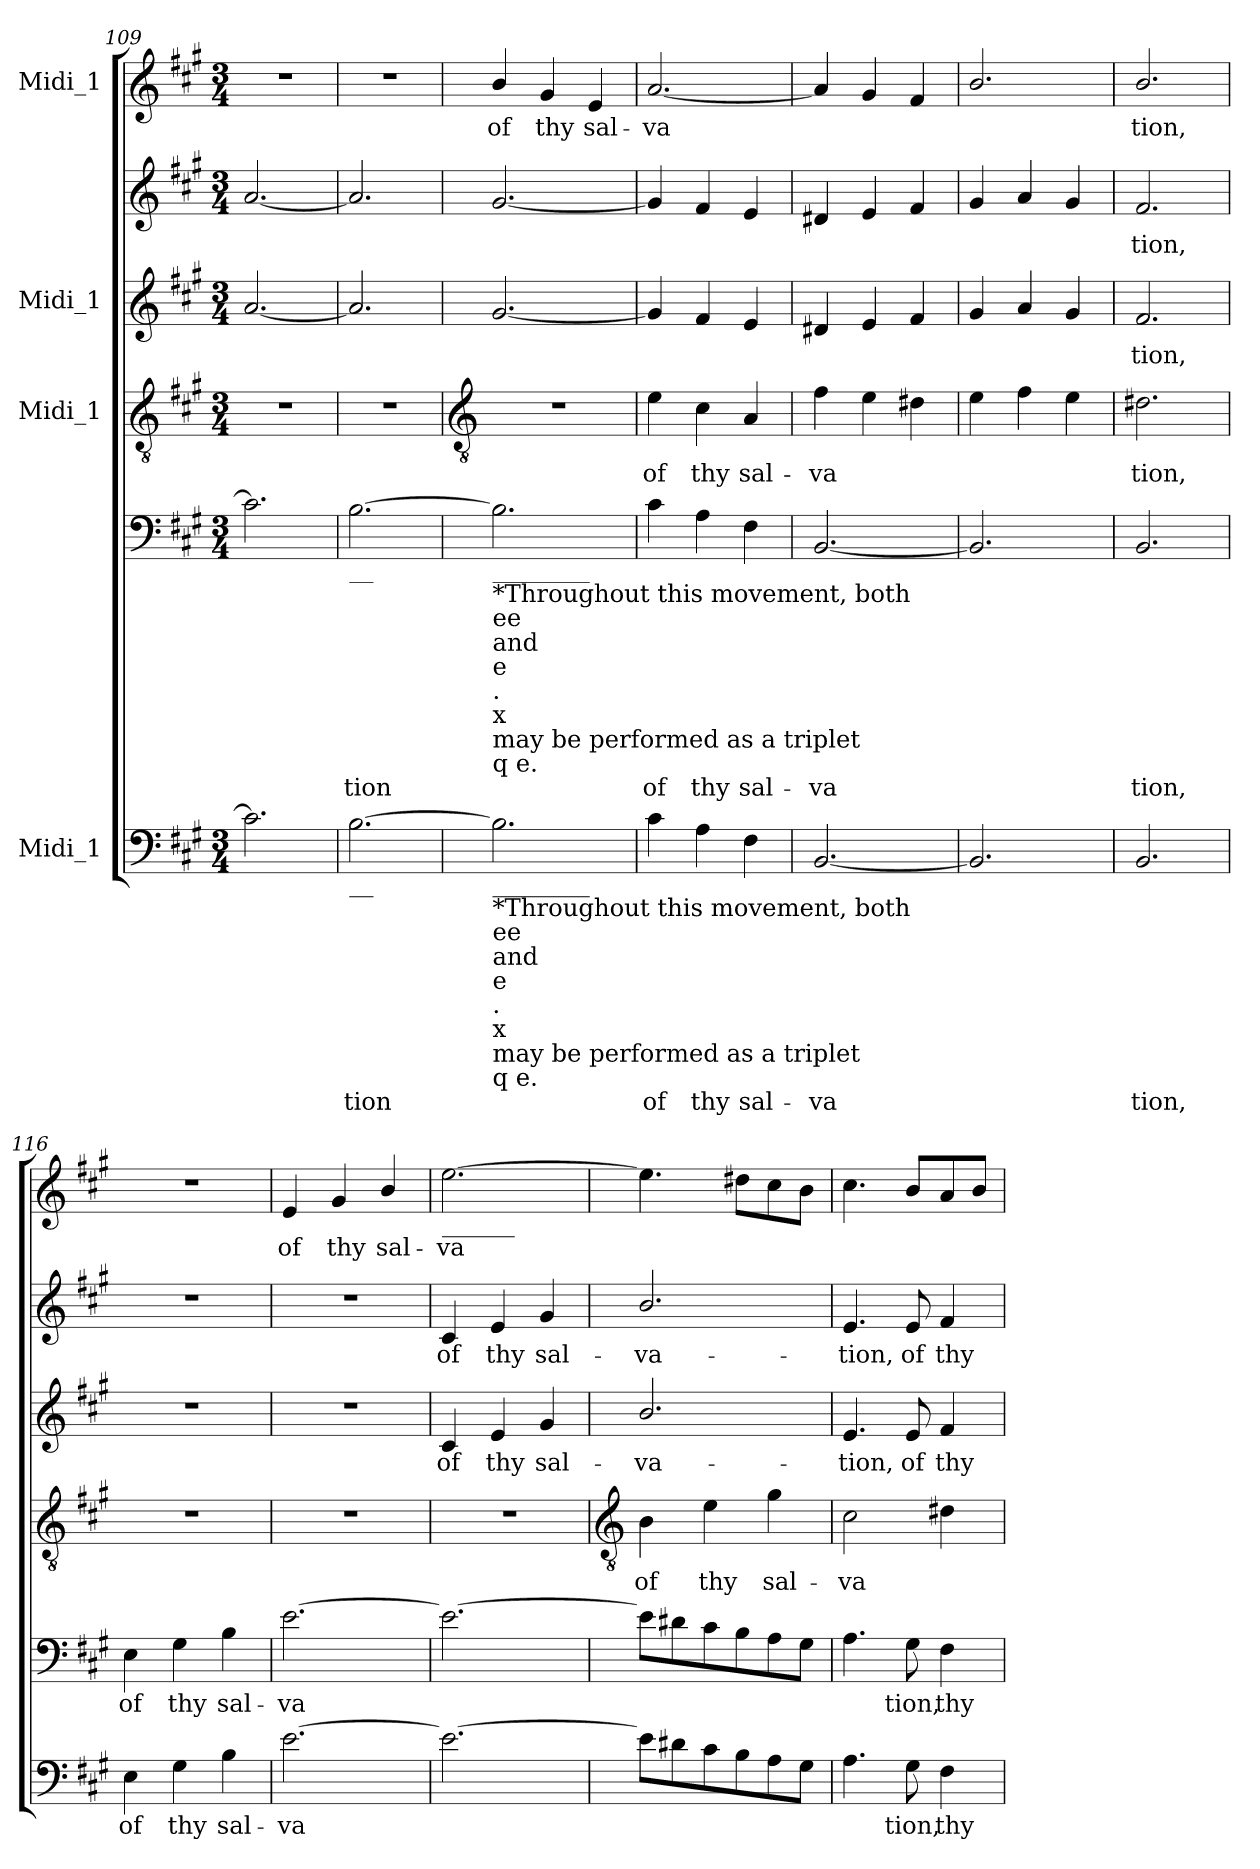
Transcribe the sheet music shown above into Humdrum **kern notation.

**kern	**text	**kern	**text	**kern	**text	**kern	**text	**kern	**text	**kern	**text
*part4	*part4	*part4	*part4	*part3	*part3	*part2	*part2	*part2	*part2	*part1	*part1
*staff6	*staff6	*staff5	*staff5	*staff4	*staff4	*staff3	*staff3	*staff2	*staff2	*staff1	*staff1
*I"Midi_1	*	*	*	*I"Midi_1	*	*I"Midi_1	*	*	*	*I"Midi_1	*
*	*	*clefF4	*	*clefGv2	*	*clefG2	*	*clefG2	*	*clefG2	*
*k[f#c#g#]	*	*k[f#c#g#]	*	*k[f#c#g#]	*	*k[f#c#g#]	*	*k[f#c#g#]	*	*k[f#c#g#]	*
*A:	*	*A:	*	*A:	*	*A:	*	*A:	*	*A:	*
*M3/4	*	*M3/4	*	*M3/4	*	*M3/4	*	*M3/4	*	*M3/4	*
=109	=109	=109	=109	=109	=109	=109	=109	=109	=109	=109	=109
!	!	!	!	!LO:N:vis=1	!	!	!	!	!	!LO:N:vis=1	!
2.c#]	.	2.c#]	.	2.r	.	[2.a	.	[2.a	.	2.r	.
=110	=110	=110	=110	=110	=110	=110	=110	=110	=110	=110	=110
!	!	!LO:TX:b:t=__	!	!	!	!	!	!	!	!	!
!LO:TX:b:t=__	!	!	!	!	!	!	!	!	!	!	!
!	!LO:LY:b	!	!LO:LY:b	!LO:N:vis=1	!	!	!	!	!	!LO:N:vis=1	!
[2.B	tion	[2.B	tion	2.r	.	2.a]	.	2.a]	.	2.r	.
!!LO:LB:g=z
=111	=111	=111	=111	=111	=111	=111	=111	=111	=111	=111	=111
*	*	*	*	*clefGv2	*	*	*	*	*	*	*
!	!	!LO:TX:b:t=________	!	!	!	!	!	!	!	!	!
!	!	!LO:TX:b:t=*Throughout this movement, both	!	!	!	!	!	!	!	!	!
!	!	!LO:TX:b:t=ee	!	!	!	!	!	!	!	!	!
!	!	!LO:TX:b:t=and	!	!	!	!	!	!	!	!	!
!	!	!LO:TX:b:t=e	!	!	!	!	!	!	!	!	!
!	!	!LO:TX:b:t=.	!	!	!	!	!	!	!	!	!
!	!	!LO:TX:b:t=x	!	!	!	!	!	!	!	!	!
!	!	!LO:TX:b:t=may be performed as a triplet	!	!	!	!	!	!	!	!	!
!	!	!LO:TX:b:t=q e.	!	!	!	!	!	!	!	!	!
!LO:TX:b:t=________	!	!	!	!	!	!	!	!	!	!	!
!LO:TX:b:t=*Throughout this movement, both	!	!	!	!	!	!	!	!	!	!	!
!LO:TX:b:t=ee	!	!	!	!	!	!	!	!	!	!	!
!LO:TX:b:t=and	!	!	!	!	!	!	!	!	!	!	!
!LO:TX:b:t=e	!	!	!	!	!	!	!	!	!	!	!
!LO:TX:b:t=.	!	!	!	!	!	!	!	!	!	!	!
!LO:TX:b:t=x	!	!	!	!	!	!	!	!	!	!	!
!LO:TX:b:t=may be performed as a triplet	!	!	!	!	!	!	!	!	!	!	!
!LO:TX:b:t=q e.	!	!	!	!	!	!	!	!	!	!	!
!	!	!	!	!LO:N:vis=1	!	!	!	!	!	!	!LO:LY:b
2.B]	.	2.B]	.	2.r	.	[2.g#	.	[2.g#	.	4b/	of
!	!	!	!	!	!	!	!	!	!	!	!LO:LY:b
.	.	.	.	.	.	.	.	.	.	4g#	thy
!	!	!	!	!	!	!	!	!	!	!	!LO:LY:b
.	.	.	.	.	.	.	.	.	.	4e	sal-
=112	=112	=112	=112	=112	=112	=112	=112	=112	=112	=112	=112
!	!LO:LY:b	!	!LO:LY:b	!	!LO:LY:b	!	!	!	!	!	!LO:LY:b
4c#	of	4c#	of	4e	of	4g#]	.	4g#]	.	[2.a	-va
!	!LO:LY:b	!	!LO:LY:b	!	!LO:LY:b	!	!	!	!	!	!
4A	thy	4A	thy	4c#	thy	4f#	.	4f#	.	.	.
!	!LO:LY:b	!	!LO:LY:b	!	!LO:LY:b	!	!	!	!	!	!
4F#	sal-	4F#	sal-	4A	sal-	4e	.	4e	.	.	.
=113	=113	=113	=113	=113	=113	=113	=113	=113	=113	=113	=113
!	!LO:LY:b	!	!LO:LY:b	!	!LO:LY:b	!	!	!	!	!	!
[2.BB	-va	[2.BB	-va	4f#	-va	4d#X	.	4d#X	.	4a]	.
.	.	.	.	4e	.	4e	.	4e	.	4g#	.
.	.	.	.	4d#X	.	4f#	.	4f#	.	4f#	.
=114	=114	=114	=114	=114	=114	=114	=114	=114	=114	=114	=114
2.BB]	.	2.BB]	.	4e	.	4g#	.	4g#	.	2.b/	.
.	.	.	.	4f#	.	4a	.	4a	.	.	.
.	.	.	.	4e	.	4g#	.	4g#	.	.	.
=115	=115	=115	=115	=115	=115	=115	=115	=115	=115	=115	=115
!	!LO:LY:b	!	!LO:LY:b	!	!LO:LY:b	!	!LO:LY:b	!	!LO:LY:b	!	!LO:LY:b
2.BB	tion,	2.BB	tion,	2.d#X	tion,	2.f#	tion,	2.f#	tion,	2.b/	tion,
=116	=116	=116	=116	=116	=116	=116	=116	=116	=116	=116	=116
!	!LO:LY:b	!	!LO:LY:b	!LO:N:vis=1	!	!LO:N:vis=1	!	!LO:N:vis=1	!	!LO:N:vis=1	!
4E	of	4E	of	2.r	.	2.r	.	2.r	.	2.r	.
!	!LO:LY:b	!	!LO:LY:b	!	!	!	!	!	!	!	!
4G#	thy	4G#	thy	.	.	.	.	.	.	.	.
!	!LO:LY:b	!	!LO:LY:b	!	!	!	!	!	!	!	!
4B	sal-	4B	sal-	.	.	.	.	.	.	.	.
=117	=117	=117	=117	=117	=117	=117	=117	=117	=117	=117	=117
!	!LO:LY:b	!	!LO:LY:b	!LO:N:vis=1	!	!LO:N:vis=1	!	!LO:N:vis=1	!	!	!LO:LY:b
[2.e	-va	[2.e	-va	2.r	.	2.r	.	2.r	.	4e/	of
!	!	!	!	!	!	!	!	!	!	!	!LO:LY:b
.	.	.	.	.	.	.	.	.	.	4g#/	thy
!	!	!	!	!	!	!	!	!	!	!	!LO:LY:b
.	.	.	.	.	.	.	.	.	.	4b/	sal-
=118	=118	=118	=118	=118	=118	=118	=118	=118	=118	=118	=118
!	!	!	!	!	!	!	!	!	!	!LO:TX:b:t=______	!
!	!	!	!	!LO:N:vis=1	!	!	!LO:LY:b	!	!LO:LY:b	!	!LO:LY:b
2.e_	.	2.e_	.	2.r	.	4c#	of	4c#	of	[2.ee	-va
!	!	!	!	!	!	!	!LO:LY:b	!	!LO:LY:b	!	!
.	.	.	.	.	.	4e	thy	4e	thy	.	.
!	!	!	!	!	!	!	!LO:LY:b	!	!LO:LY:b	!	!
.	.	.	.	.	.	4g#	sal-	4g#	sal-	.	.
!!LO:LB:g=z
=119	=119	=119	=119	=119	=119	=119	=119	=119	=119	=119	=119
*	*	*	*	*clefGv2	*	*	*	*	*	*	*
!	!	!	!	!	!LO:LY:b	!	!LO:LY:b	!	!LO:LY:b	!	!
8eL]	.	8eL]	.	4B	of	2.b/	-va-	2.b/	-va-	4.ee]	.
8d#X	.	8d#X	.	.	.	.	.	.	.	.	.
!	!	!	!	!	!LO:LY:b	!	!	!	!	!	!
8c#	.	8c#	.	4e	thy	.	.	.	.	.	.
8B	.	8B	.	.	.	.	.	.	.	8dd#XL	.
!	!	!	!	!	!LO:LY:b	!	!	!	!	!	!
8A	.	8A	.	4g#	sal-	.	.	.	.	8cc#	.
8G#J	.	8G#J	.	.	.	.	.	.	.	8bJ	.
=120	=120	=120	=120	=120	=120	=120	=120	=120	=120	=120	=120
!	!	!	!	!	!LO:LY:b	!	!LO:LY:b	!	!LO:LY:b	!	!
4.A	.	4.A	.	2c#	-va	4.e	-tion,	4.e	-tion,	4.cc#	.
!	!LO:LY:b	!	!LO:LY:b	!	!	!	!LO:LY:b	!	!LO:LY:b	!	!
8G#	tion,	8G#	tion,	.	.	8e	of	8e	of	8bL	.
!	!LO:LY:b	!	!LO:LY:b	!	!	!	!LO:LY:b	!	!LO:LY:b	!	!
4F#	thy	4F#	thy	4d#X	.	4f#	thy	4f#	thy	8a	.
.	.	.	.	.	.	.	.	.	.	8bJ	.
=	=	=	=	=	=	=	=	=	=	=	=
*-	*-	*-	*-	*-	*-	*-	*-	*-	*-	*-	*-
